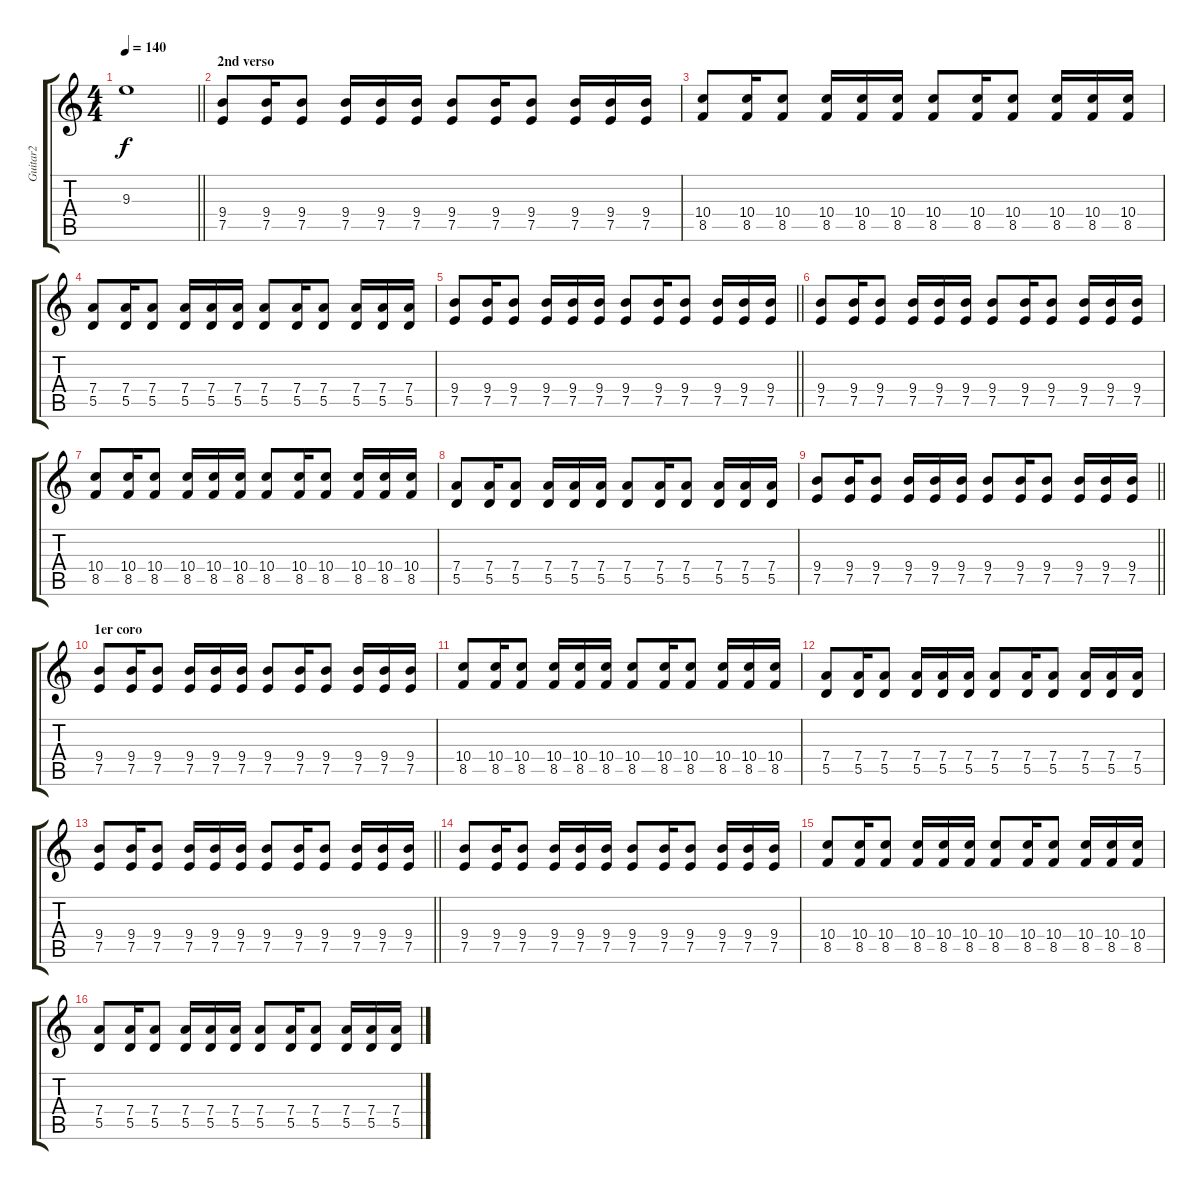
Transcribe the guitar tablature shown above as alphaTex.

\track ("Guitar2" "Guitar2") {instrument overdrivenguitar}
\staff {score tabs}
\tuning (E4 B3 G3 D3 A2 E2) {hide}
\ts (4 4)
\tempo 140
\clef g2
\barLineRight lightlight
\ks c
9.3.1{dy f} |
\section ("" "2nd verso")
(9.4 7.5).8 (9.4 7.5).16 (9.4 7.5).8 (9.4 7.5).16 (9.4 7.5).16 (9.4 7.5).16 (9.4 7.5).8 (9.4 7.5).16 (9.4 7.5).8 (9.4 7.5).16 (9.4 7.5).16 (9.4 7.5).16 |
(10.4 8.5).8 (10.4 8.5).16 (10.4 8.5).8 (10.4 8.5).16 (10.4 8.5).16 (10.4 8.5).16 (10.4 8.5).8 (10.4 8.5).16 (10.4 8.5).8 (10.4 8.5).16 (10.4 8.5).16 (10.4 8.5).16 |
(7.4 5.5).8 (7.4 5.5).16 (7.4 5.5).8 (7.4 5.5).16 (7.4 5.5).16 (7.4 5.5).16 (7.4 5.5).8 (7.4 5.5).16 (7.4 5.5).8 (7.4 5.5).16 (7.4 5.5).16 (7.4 5.5).16 |
\barLineRight lightlight
(9.4 7.5).8 (9.4 7.5).16 (9.4 7.5).8 (9.4 7.5).16 (9.4 7.5).16 (9.4 7.5).16 (9.4 7.5).8 (9.4 7.5).16 (9.4 7.5).8 (9.4 7.5).16 (9.4 7.5).16 (9.4 7.5).16 |
(9.4 7.5).8 (9.4 7.5).16 (9.4 7.5).8 (9.4 7.5).16 (9.4 7.5).16 (9.4 7.5).16 (9.4 7.5).8 (9.4 7.5).16 (9.4 7.5).8 (9.4 7.5).16 (9.4 7.5).16 (9.4 7.5).16 |
(10.4 8.5).8 (10.4 8.5).16 (10.4 8.5).8 (10.4 8.5).16 (10.4 8.5).16 (10.4 8.5).16 (10.4 8.5).8 (10.4 8.5).16 (10.4 8.5).8 (10.4 8.5).16 (10.4 8.5).16 (10.4 8.5).16 |
(7.4 5.5).8 (7.4 5.5).16 (7.4 5.5).8 (7.4 5.5).16 (7.4 5.5).16 (7.4 5.5).16 (7.4 5.5).8 (7.4 5.5).16 (7.4 5.5).8 (7.4 5.5).16 (7.4 5.5).16 (7.4 5.5).16 |
\barLineRight lightlight
(9.4 7.5).8 (9.4 7.5).16 (9.4 7.5).8 (9.4 7.5).16 (9.4 7.5).16 (9.4 7.5).16 (9.4 7.5).8 (9.4 7.5).16 (9.4 7.5).8 (9.4 7.5).16 (9.4 7.5).16 (9.4 7.5).16 |
\section ("" "1er coro")
(9.4 7.5).8 (9.4 7.5).16 (9.4 7.5).8 (9.4 7.5).16 (9.4 7.5).16 (9.4 7.5).16 (9.4 7.5).8 (9.4 7.5).16 (9.4 7.5).8 (9.4 7.5).16 (9.4 7.5).16 (9.4 7.5).16 |
(10.4 8.5).8 (10.4 8.5).16 (10.4 8.5).8 (10.4 8.5).16 (10.4 8.5).16 (10.4 8.5).16 (10.4 8.5).8 (10.4 8.5).16 (10.4 8.5).8 (10.4 8.5).16 (10.4 8.5).16 (10.4 8.5).16 |
(7.4 5.5).8 (7.4 5.5).16 (7.4 5.5).8 (7.4 5.5).16 (7.4 5.5).16 (7.4 5.5).16 (7.4 5.5).8 (7.4 5.5).16 (7.4 5.5).8 (7.4 5.5).16 (7.4 5.5).16 (7.4 5.5).16 |
\barLineRight lightlight
(9.4 7.5).8 (9.4 7.5).16 (9.4 7.5).8 (9.4 7.5).16 (9.4 7.5).16 (9.4 7.5).16 (9.4 7.5).8 (9.4 7.5).16 (9.4 7.5).8 (9.4 7.5).16 (9.4 7.5).16 (9.4 7.5).16 |
(9.4 7.5).8 (9.4 7.5).16 (9.4 7.5).8 (9.4 7.5).16 (9.4 7.5).16 (9.4 7.5).16 (9.4 7.5).8 (9.4 7.5).16 (9.4 7.5).8 (9.4 7.5).16 (9.4 7.5).16 (9.4 7.5).16 |
(10.4 8.5).8 (10.4 8.5).16 (10.4 8.5).8 (10.4 8.5).16 (10.4 8.5).16 (10.4 8.5).16 (10.4 8.5).8 (10.4 8.5).16 (10.4 8.5).8 (10.4 8.5).16 (10.4 8.5).16 (10.4 8.5).16 |
(7.4 5.5).8 (7.4 5.5).16 (7.4 5.5).8 (7.4 5.5).16 (7.4 5.5).16 (7.4 5.5).16 (7.4 5.5).8 (7.4 5.5).16 (7.4 5.5).8 (7.4 5.5).16 (7.4 5.5).16 (7.4 5.5).16
